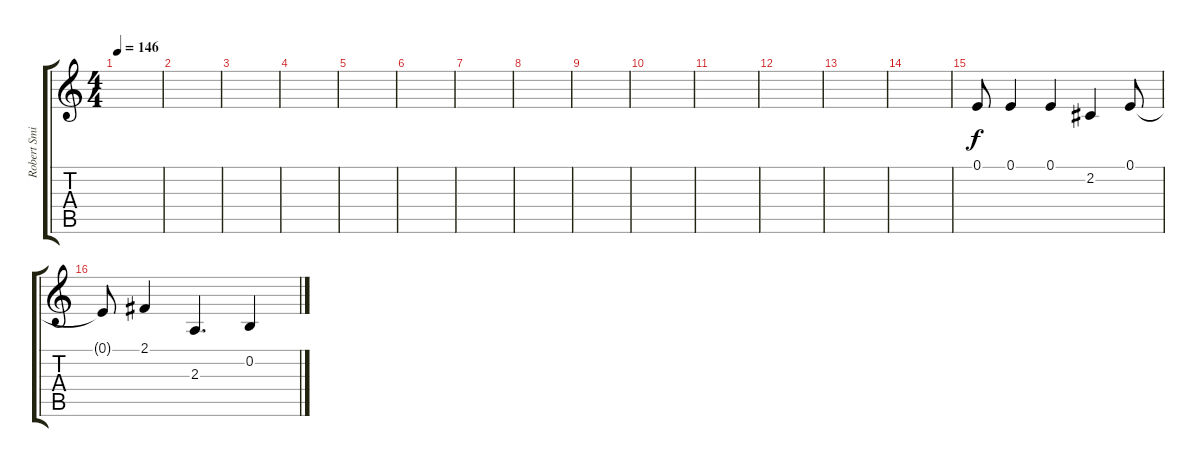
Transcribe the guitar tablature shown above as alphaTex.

\track ("Robert Smith voz" "Robert Smi") {instrument honkytonkpiano}
\staff {score tabs}
\tuning (E4 B3 G3 D3 A2 E2) {hide}
\ts (4 4)
\tempo 146
\clef g2
\ks c
|
|
|
|
|
|
|
|
|
|
|
|
|
|
0.1.8 0.1.4 0.1.4 2.2.4 0.1.8 |
0.1{t}.8 2.1.4 2.3.4{d} 0.2.4
